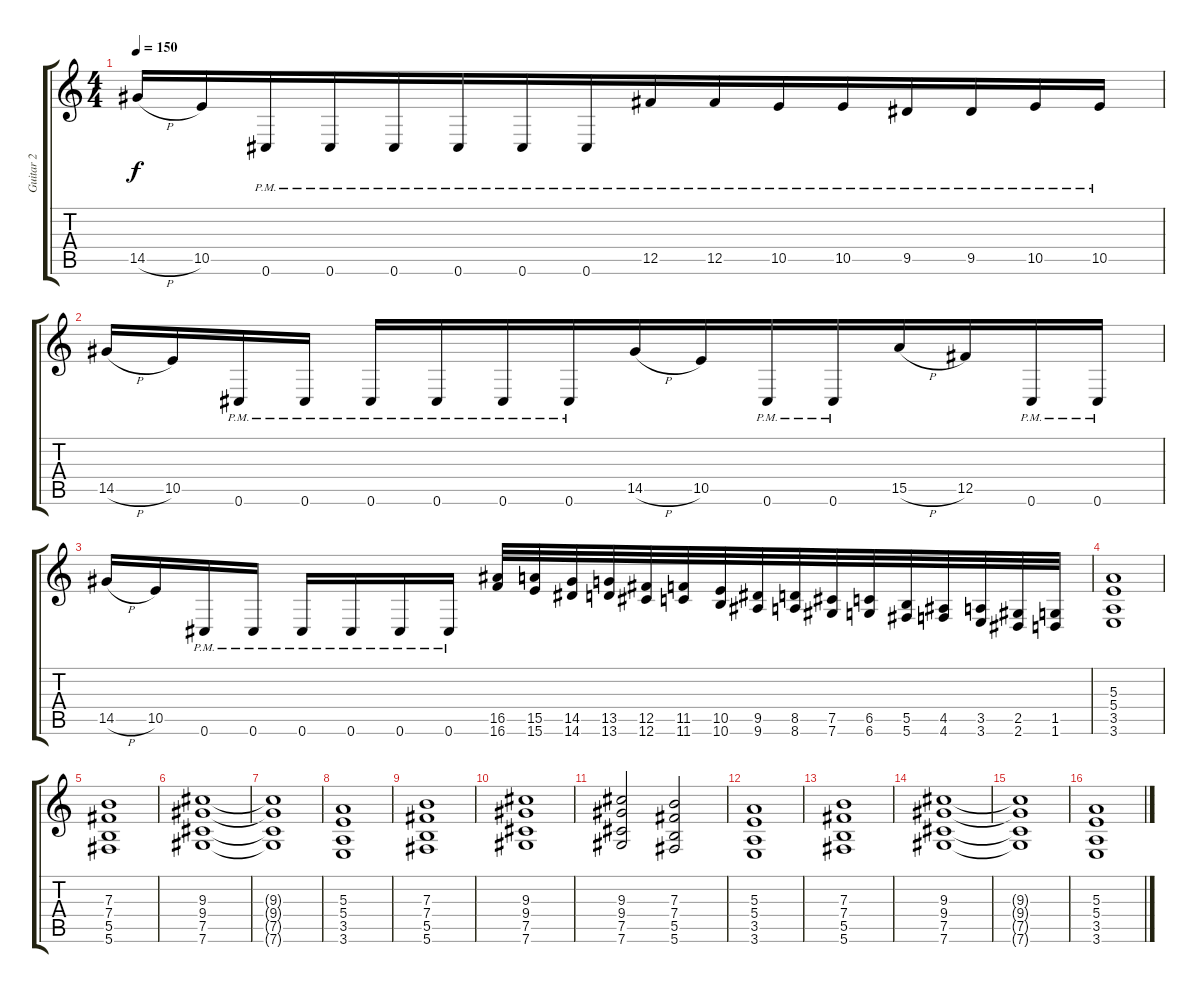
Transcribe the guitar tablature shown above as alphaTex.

\track ("Guitar 2" "Guitar 2") {instrument distortionguitar}
\staff {score tabs}
\tuning (Db4 Ab3 E3 B2 Gb2 Db2) {hide}
\ts (4 4)
\tempo 150
\clef g2
\ks c
14.5{h}.16{dy f beam merge} 10.5.16{beam merge} 0.6{pm}.16 0.6{pm}.16{beam merge} 0.6{pm}.16{beam merge} 0.6{pm}.16{beam merge} 0.6{pm}.16 0.6{pm}.16{beam merge} 12.5{pm}.16{beam merge} 12.5{pm}.16{beam merge} 10.5{pm}.16 10.5{pm}.16{beam merge} 9.5{pm}.16 9.5{pm}.16 10.5{pm}.16{beam merge} 10.5{pm}.16 |
14.5{h}.16 10.5.16 0.6{pm}.16 0.6{pm}.16 0.6{pm}.16{beam merge} 0.6{pm}.16{beam merge} 0.6{pm}.16 0.6{pm}.16{beam merge} 14.5{h}.16 10.5.16{beam merge} 0.6{pm}.16 0.6{pm}.16{beam merge} 15.5{h}.16 12.5.16{beam merge} 0.6{pm}.16{beam merge} 0.6{pm}.16 |
14.5{h}.16 10.5.16{beam merge} 0.6{pm}.16 0.6{pm}.16 0.6{pm}.16 0.6{pm}.16{beam merge} 0.6{pm}.16 0.6{pm}.16 (16.5 16.6).32{instrument guitarharmonics beam merge} (15.5 15.6).32 (14.5 14.6).32 (13.5 13.6).32{beam merge} (12.5 12.6).32{beam merge} (11.5 11.6).32{beam merge} (10.5 10.6).32 (9.5 9.6).32{beam merge} (8.5 8.6).32 (7.5 7.6).32 (6.5 6.6).32 (5.5 5.6).32{beam merge} (4.5 4.6).32{beam merge} (3.5 3.6).32 (2.5 2.6).32{beam merge} (1.5 1.6).32{instrument distortionguitar} |
(5.3 5.4 3.5 3.6).1 |
(7.3 7.4 5.5 5.6).1 |
(9.3 9.4 7.5 7.6).1 |
(9.3{t} 9.4{t} 7.5{t} 7.6{t}).1 |
(5.3 5.4 3.5 3.6).1 |
(7.3 7.4 5.5 5.6).1 |
(9.3 9.4 7.5 7.6).1 |
(9.3 9.4 7.5 7.6).2{beam merge} (7.3 7.4 5.5 5.6).2 |
(5.3 5.4 3.5 3.6).1 |
(7.3 7.4 5.5 5.6).1 |
(9.3 9.4 7.5 7.6).1 |
(9.3{t} 9.4{t} 7.5{t} 7.6{t}).1 |
(5.3 5.4 3.5 3.6).1
